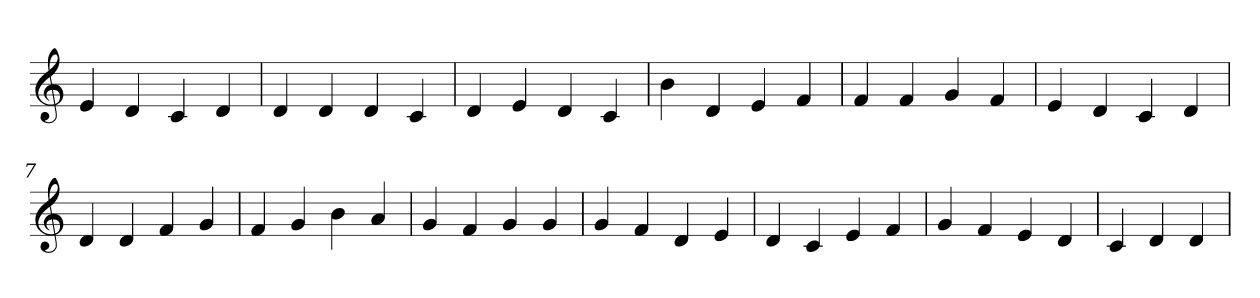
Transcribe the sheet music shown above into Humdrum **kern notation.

**kern
*part1
*staff1
*clefG2
=1
4e
4d
4c
4d
=2
4d
4d
4d
4c
=3
4d
4e
4d
4c
=4
4b
4d
4e
4f
=5
4f
4f
4g
4f
=6
4e
4d
4c
4d
=7
4d
4d
4f
4g
=8
4f
4g
4b
4a
=9
4g
4f
4g
4g
=10
4g
4f
4d
4e
=11
4d
4c
4e
4f
=12
4g
4f
4e
4d
=13
4c
4d
4d
=
*-
